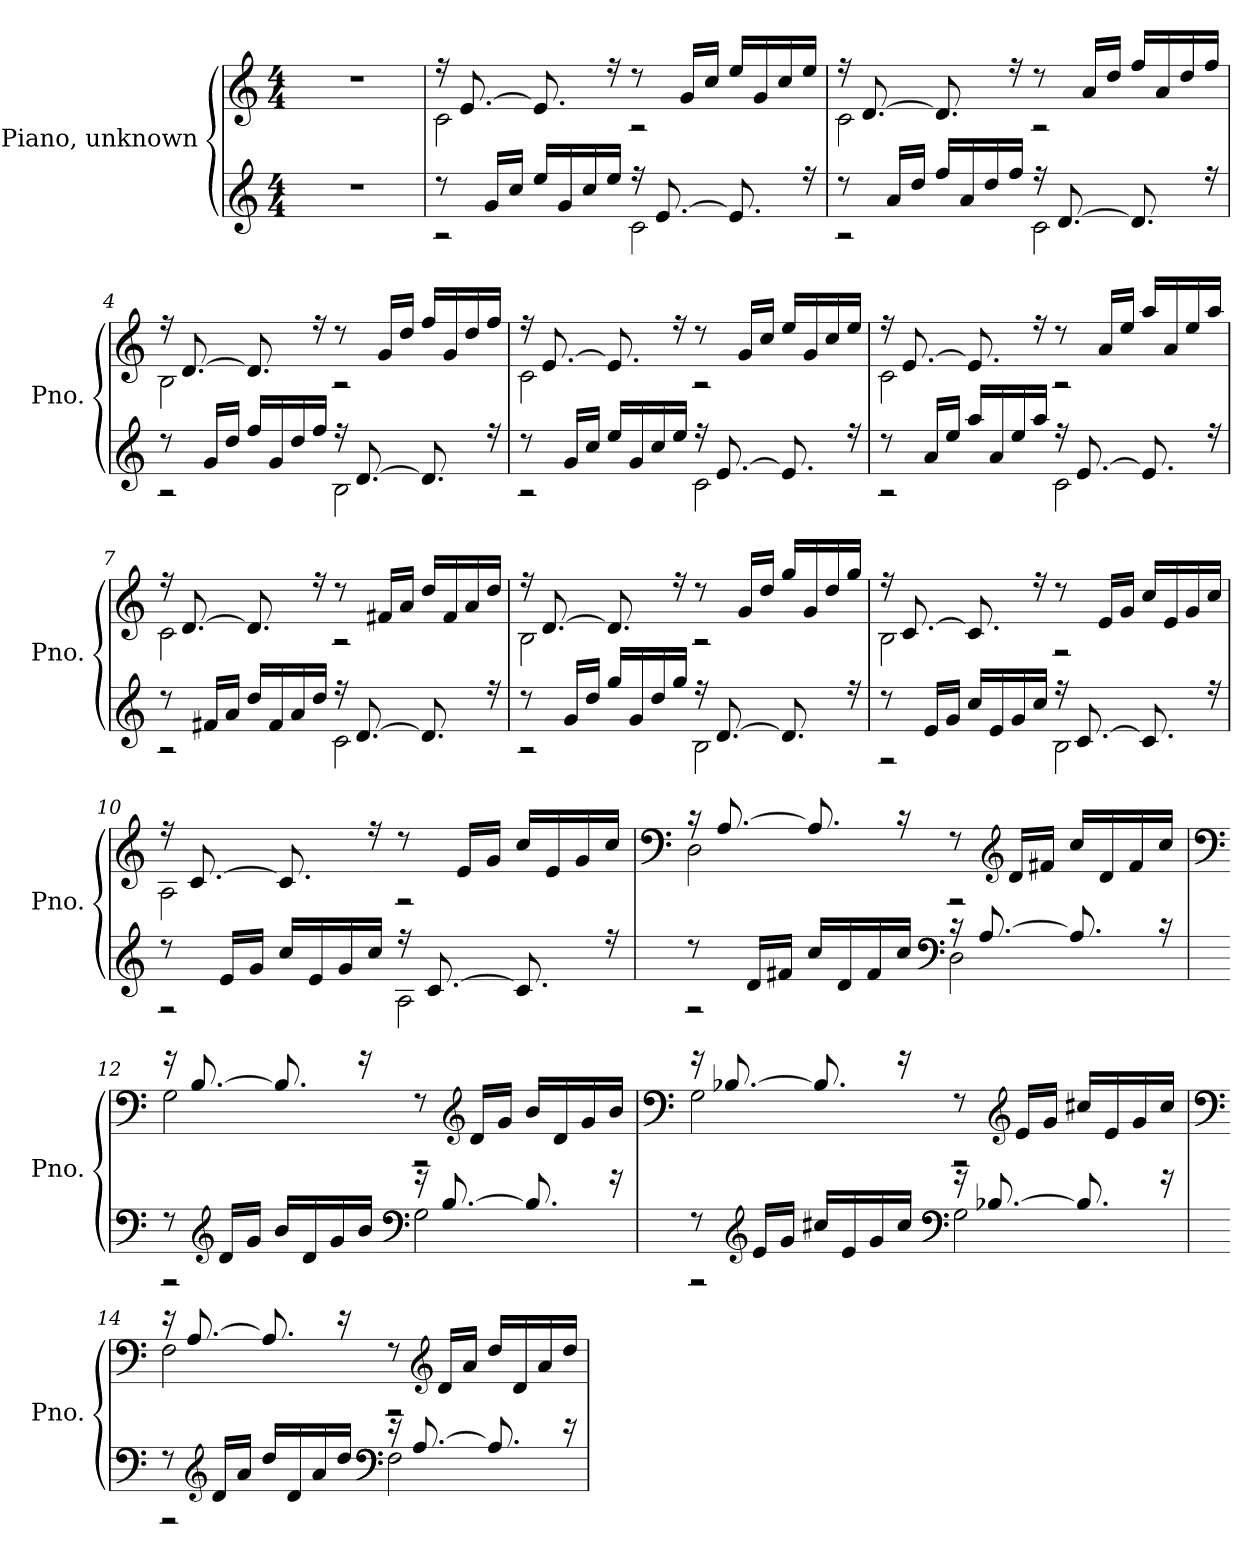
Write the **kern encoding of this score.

**kern	**kern
*part1	*part1
*staff2	*staff1
*I"Piano, unknown	*
*I'Pno.	*
*clefG2	*clefG2
*k[]	*k[]
*M4/4	*M4/4
*MM120	*MM120
=1	=1
1r	1r
=2	=2
*^	*^
8r	2r	16r	2c\
.	.	[8.e/	.
16g/LL	.	.	.
16cc/JJ	.	.	.
16ee/LL	.	8.e/]	.
16g/	.	.	.
16cc/	.	.	.
16ee/JJ	.	16r	.
16r	2c\	8r	2r
[8.e/	.	.	.
.	.	16g/LL	.
.	.	16cc/JJ	.
8.e/]	.	16ee/LL	.
.	.	16g/	.
.	.	16cc/	.
16r	.	16ee/JJ	.
=3	=3	=3	=3
8r	2r	16r	2c\
.	.	[8.d/	.
16a/LL	.	.	.
16dd/JJ	.	.	.
16ff/LL	.	8.d/]	.
16a/	.	.	.
16dd/	.	.	.
16ff/JJ	.	16r	.
16r	2c\	8r	2r
[8.d/	.	.	.
.	.	16a/LL	.
.	.	16dd/JJ	.
8.d/]	.	16ff/LL	.
.	.	16a/	.
.	.	16dd/	.
16r	.	16ff/JJ	.
=4	=4	=4	=4
8r	2r	16r	2B\
.	.	[8.d/	.
16g/LL	.	.	.
16dd/JJ	.	.	.
16ff/LL	.	8.d/]	.
16g/	.	.	.
16dd/	.	.	.
16ff/JJ	.	16r	.
16r	2B\	8r	2r
[8.d/	.	.	.
.	.	16g/LL	.
.	.	16dd/JJ	.
8.d/]	.	16ff/LL	.
.	.	16g/	.
.	.	16dd/	.
16r	.	16ff/JJ	.
!!LO:LB:g=z	!!
=5	=5	=5	=5
8r	2r	16r	2c\
.	.	[8.e/	.
16g/LL	.	.	.
16cc/JJ	.	.	.
16ee/LL	.	8.e/]	.
16g/	.	.	.
16cc/	.	.	.
16ee/JJ	.	16r	.
16r	2c\	8r	2r
[8.e/	.	.	.
.	.	16g/LL	.
.	.	16cc/JJ	.
8.e/]	.	16ee/LL	.
.	.	16g/	.
.	.	16cc/	.
16r	.	16ee/JJ	.
=6	=6	=6	=6
8r	2r	16r	2c\
.	.	[8.e/	.
16a/LL	.	.	.
16ee/JJ	.	.	.
16aa/LL	.	8.e/]	.
16a/	.	.	.
16ee/	.	.	.
16aa/JJ	.	16r	.
16r	2c\	8r	2r
[8.e/	.	.	.
.	.	16a/LL	.
.	.	16ee/JJ	.
8.e/]	.	16aa/LL	.
.	.	16a/	.
.	.	16ee/	.
16r	.	16aa/JJ	.
=7	=7	=7	=7
8r	2r	16r	2c\
.	.	[8.d/	.
16f#X/LL	.	.	.
16a/JJ	.	.	.
16dd/LL	.	8.d/]	.
16f#/	.	.	.
16a/	.	.	.
16dd/JJ	.	16r	.
16r	2c\	8r	2r
[8.d/	.	.	.
.	.	16f#X/LL	.
.	.	16a/JJ	.
8.d/]	.	16dd/LL	.
.	.	16f#/	.
.	.	16a/	.
16r	.	16dd/JJ	.
!!LO:LB:g=z	!!
=8	=8	=8	=8
8r	2r	16r	2B\
.	.	[8.d/	.
16g/LL	.	.	.
16dd/JJ	.	.	.
16gg/LL	.	8.d/]	.
16g/	.	.	.
16dd/	.	.	.
16gg/JJ	.	16r	.
16r	2B\	8r	2r
[8.d/	.	.	.
.	.	16g/LL	.
.	.	16dd/JJ	.
8.d/]	.	16gg/LL	.
.	.	16g/	.
.	.	16dd/	.
16r	.	16gg/JJ	.
=9	=9	=9	=9
8r	2r	16r	2B\
.	.	[8.c/	.
16e/LL	.	.	.
16g/JJ	.	.	.
16cc/LL	.	8.c/]	.
16e/	.	.	.
16g/	.	.	.
16cc/JJ	.	16r	.
16r	2B\	8r	2r
[8.c/	.	.	.
.	.	16e/LL	.
.	.	16g/JJ	.
8.c/]	.	16cc/LL	.
.	.	16e/	.
.	.	16g/	.
16r	.	16cc/JJ	.
=10	=10	=10	=10
8r	2r	16r	2A\
.	.	[8.c/	.
16e/LL	.	.	.
16g/JJ	.	.	.
16cc/LL	.	8.c/]	.
16e/	.	.	.
16g/	.	.	.
16cc/JJ	.	16r	.
16r	2A\	8r	2r
[8.c/	.	.	.
.	.	16e/LL	.
.	.	16g/JJ	.
8.c/]	.	16cc/LL	.
.	.	16e/	.
.	.	16g/	.
16r	.	16cc/JJ	.
!!LO:LB:g=z	!!
=11	=11	=11	=11
*	*	*clefF4	*
8r	2r	16r	2D\
.	.	[8.A/	.
16d/LL	.	.	.
16f#X/JJ	.	.	.
16cc/LL	.	8.A/]	.
16d/	.	.	.
16f#/	.	.	.
16cc/JJ	.	16r	.
*clefF4	*	*	*
16r	2D\	8r	2r
[8.A/	.	.	.
*	*	*clefG2	*
.	.	16d/LL	.
.	.	16f#X/JJ	.
8.A/]	.	16cc/LL	.
.	.	16d/	.
.	.	16f#/	.
16r	.	16cc/JJ	.
=12	=12	=12	=12
*	*	*clefF4	*
8r	2r	16r	2G\
.	.	[8.B/	.
*clefG2	*	*	*
16d/LL	.	.	.
16g/JJ	.	.	.
16b/LL	.	8.B/]	.
16d/	.	.	.
16g/	.	.	.
16b/JJ	.	16r	.
*clefF4	*	*	*
16r	2G\	8r	2r
[8.B/	.	.	.
*	*	*clefG2	*
.	.	16d/LL	.
.	.	16g/JJ	.
8.B/]	.	16b/LL	.
.	.	16d/	.
.	.	16g/	.
16r	.	16b/JJ	.
!!LO:LB:g=z	!!
=13	=13	=13	=13
*	*	*clefF4	*
8r	2r	16r	2G\
.	.	[8.B-X/	.
*clefG2	*	*	*
16e/LL	.	.	.
16g/JJ	.	.	.
16cc#X/LL	.	8.B-/]	.
16e/	.	.	.
16g/	.	.	.
16cc#/JJ	.	16r	.
*clefF4	*	*	*
16r	2G\	8r	2r
[8.B-X/	.	.	.
*	*	*clefG2	*
.	.	16e/LL	.
.	.	16g/JJ	.
8.B-/]	.	16cc#X/LL	.
.	.	16e/	.
.	.	16g/	.
16r	.	16cc#/JJ	.
=14	=14	=14	=14
*	*	*clefF4	*
8r	2r	16r	2F\
.	.	[8.A/	.
*clefG2	*	*	*
16d/LL	.	.	.
16a/JJ	.	.	.
16dd/LL	.	8.A/]	.
16d/	.	.	.
16a/	.	.	.
16dd/JJ	.	16r	.
*clefF4	*	*	*
16r	2F\	8r	2r
[8.A/	.	.	.
*	*	*clefG2	*
.	.	16d/LL	.
.	.	16a/JJ	.
8.A/]	.	16dd/LL	.
.	.	16d/	.
.	.	16a/	.
16r	.	16dd/JJ	.
*v	*v	*	*
*	*v	*v
=	=
*-	*-
